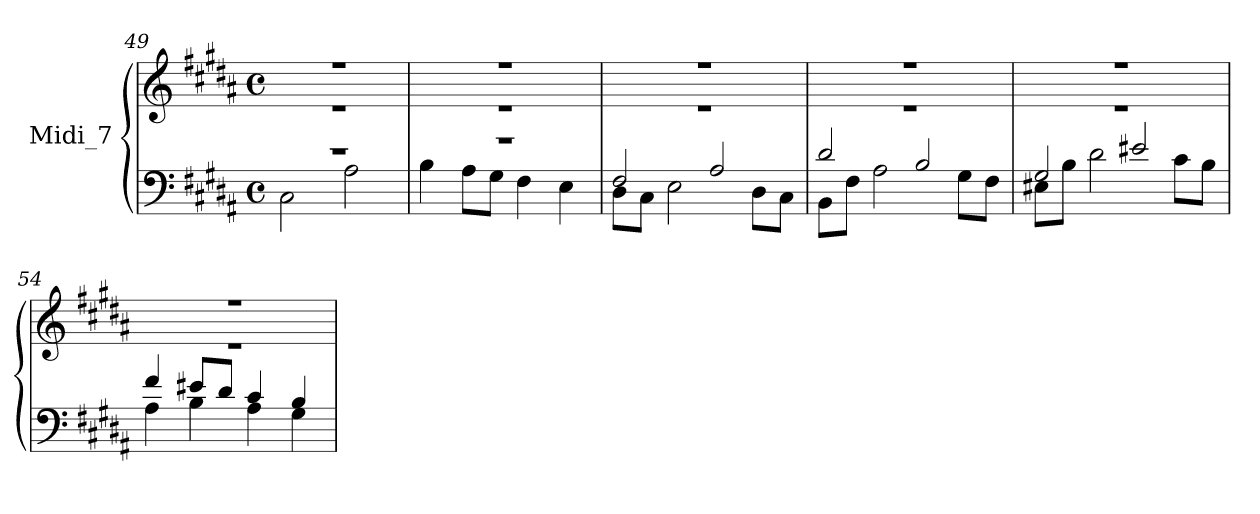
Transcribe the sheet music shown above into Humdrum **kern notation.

**kern	**kern
*part1	*part1
*staff2	*staff1
*I"Midi_7	*
*clefF4	*clefG2
*k[f#c#g#d#a#]	*k[f#c#g#d#a#]
*B:	*B:
*M4/4	*M4/4
*met(c)	*met(c)
=49	=49
*^	*^
1r	2C#\	1r	1r
.	2A#\	.	.
=50	=50	=50	=50
1r	4B\	1r	1r
.	8A#\L	.	.
.	8G#\J	.	.
.	4F#\	.	.
.	4E\	.	.
=51	=51	=51	=51
2F#/	8D#\L	1r	1r
.	8C#\J	.	.
.	2E\	.	.
2A#/	.	.	.
.	8D#\L	.	.
.	8C#\J	.	.
=52	=52	=52	=52
2d#/	8BB\L	1r	1r
.	8F#\J	.	.
.	2A#\	.	.
2B/	.	.	.
.	8G#\L	.	.
.	8F#\J	.	.
!!LO:LB:g=z	!!
=53	=53	=53	=53
2G#/	8E#X\L	1r	1r
.	8B\J	.	.
.	2d#\	.	.
2e#X/	.	.	.
.	8c#\L	.	.
.	8B\J	.	.
=54	=54	=54	=54
4f#/	4A#\	1r	1r
8e#XL	4B\	.	.
8d#J	.	.	.
4c#/	4A#\	.	.
4B/	4G#\	.	.
*v	*v	*	*
*	*v	*v
=	=
*-	*-
